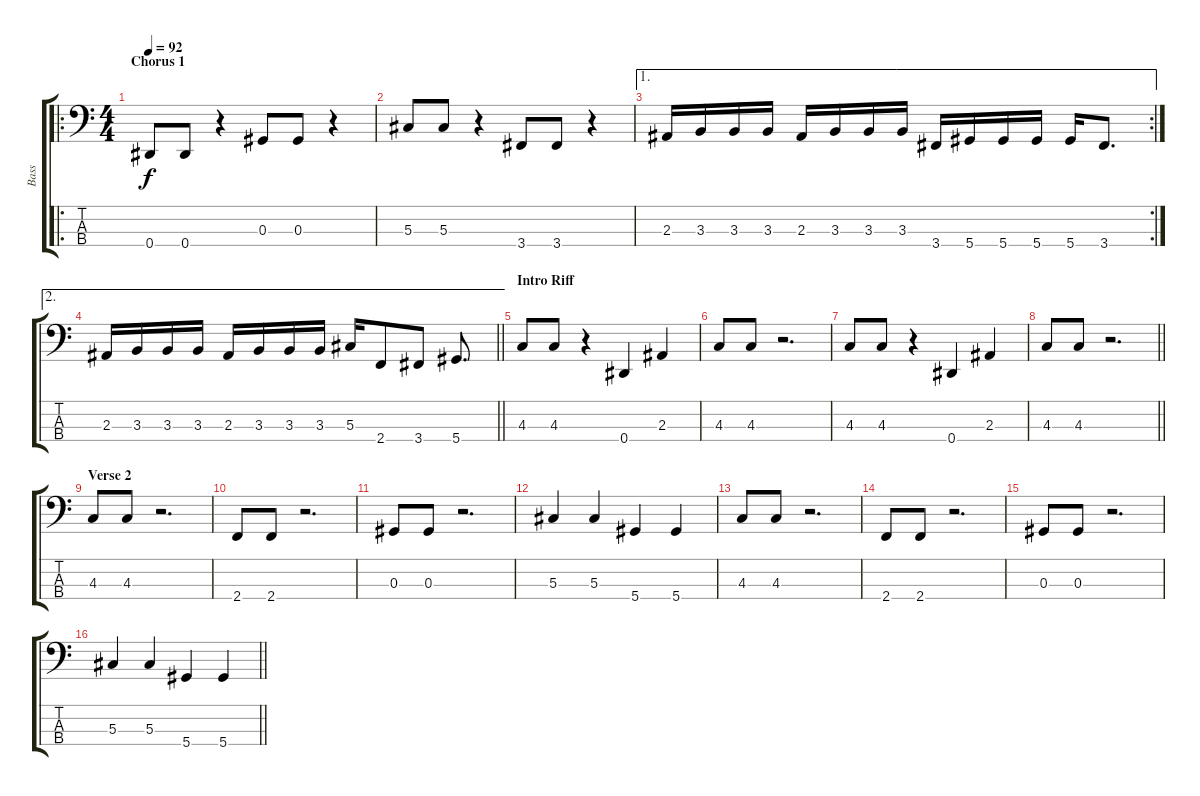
\track ("Bass" "Bass") {instrument electricbassfinger}
\staff {score tabs}
\tuning (Gb2 Db2 Ab1 Eb1) {hide}
\ro
\ts (4 4)
\section ("" "Chorus 1")
\tempo 92
\clef f4
\ks c
0.4.8{dy f} 0.4.8 r.4 0.3.8 0.3.8 r.4 |
5.3.8 5.3.8 r.4 3.4.8 3.4.8 r.4 |
\ae 1
\rc 2
2.3.16 3.3.16 3.3.16 3.3.16 2.3.16 3.3.16 3.3.16 3.3.16 3.4.16 5.4.16 5.4.16 5.4.16 5.4.16 3.4.8{d} |
\ae 2
\barLineRight lightlight
2.3.16 3.3.16 3.3.16 3.3.16 2.3.16 3.3.16 3.3.16 3.3.16 5.3.16 2.4.8 3.4.8 5.4.8{d} |
\section ("" "Intro Riff")
4.3.8 4.3.8 r.4 0.4.4 2.3.4 |
4.3.8 4.3.8 r.2{d} |
4.3.8 4.3.8 r.4 0.4.4 2.3.4 |
\barLineRight lightlight
4.3.8 4.3.8 r.2{d} |
\section ("" "Verse 2")
4.3.8 4.3.8 r.2{d} |
2.4.8 2.4.8 r.2{d} |
0.3.8 0.3.8 r.2{d} |
5.3.4 5.3.4 5.4.4 5.4.4 |
4.3.8 4.3.8 r.2{d} |
2.4.8 2.4.8 r.2{d} |
0.3.8 0.3.8 r.2{d} |
\barLineRight lightlight
5.3.4 5.3.4 5.4.4 5.4.4
